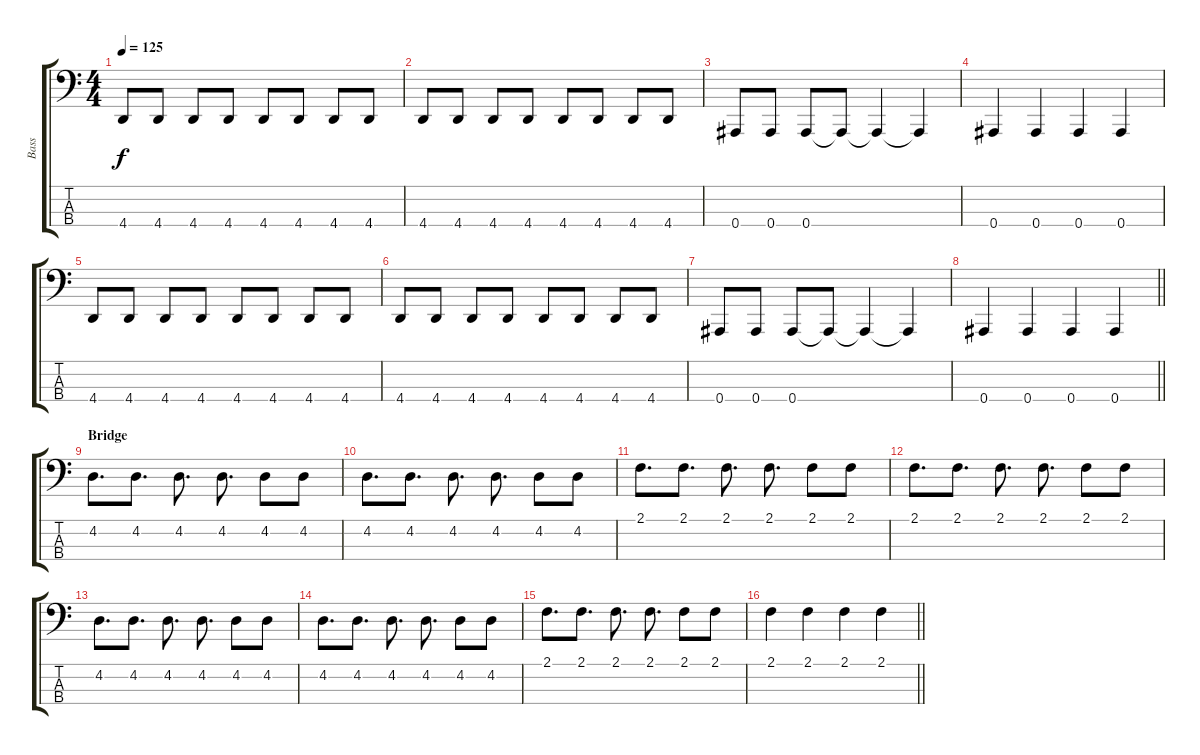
\track ("Bass" "Bass") {instrument electricbassfinger}
\staff {score tabs}
\tuning (Eb2 Bb1 F1 Bb0) {hide}
\ts (4 4)
\tempo 125
\clef f4
\ks c
4.4.8{dy f} 4.4.8 4.4.8 4.4.8 4.4.8 4.4.8 4.4.8 4.4.8 |
4.4.8 4.4.8 4.4.8 4.4.8 4.4.8 4.4.8 4.4.8 4.4.8 |
0.4.8 0.4.8 0.4.8 0.4{t}.8 0.4{t}.4 0.4{t}.4 |
0.4.4 0.4.4 0.4.4 0.4.4 |
4.4.8 4.4.8 4.4.8 4.4.8 4.4.8 4.4.8 4.4.8 4.4.8 |
4.4.8 4.4.8 4.4.8 4.4.8 4.4.8 4.4.8 4.4.8 4.4.8 |
0.4.8 0.4.8 0.4.8 0.4{t}.8 0.4{t}.4 0.4{t}.4 |
\barLineRight lightlight
0.4.4 0.4.4 0.4.4 0.4.4 |
\section ("" "Bridge")
4.2.8{d} 4.2.8{d} 4.2.8{d} 4.2.8{d} 4.2.8 4.2.8 |
4.2.8{d} 4.2.8{d} 4.2.8{d} 4.2.8{d} 4.2.8 4.2.8 |
2.1.8{d} 2.1.8{d} 2.1.8{d} 2.1.8{d} 2.1.8 2.1.8 |
2.1.8{d} 2.1.8{d} 2.1.8{d} 2.1.8{d} 2.1.8 2.1.8 |
4.2.8{d} 4.2.8{d} 4.2.8{d} 4.2.8{d} 4.2.8 4.2.8 |
4.2.8{d} 4.2.8{d} 4.2.8{d} 4.2.8{d} 4.2.8 4.2.8 |
2.1.8{d} 2.1.8{d} 2.1.8{d} 2.1.8{d} 2.1.8 2.1.8 |
\barLineRight lightlight
2.1.4 2.1.4 2.1.4 2.1.4
